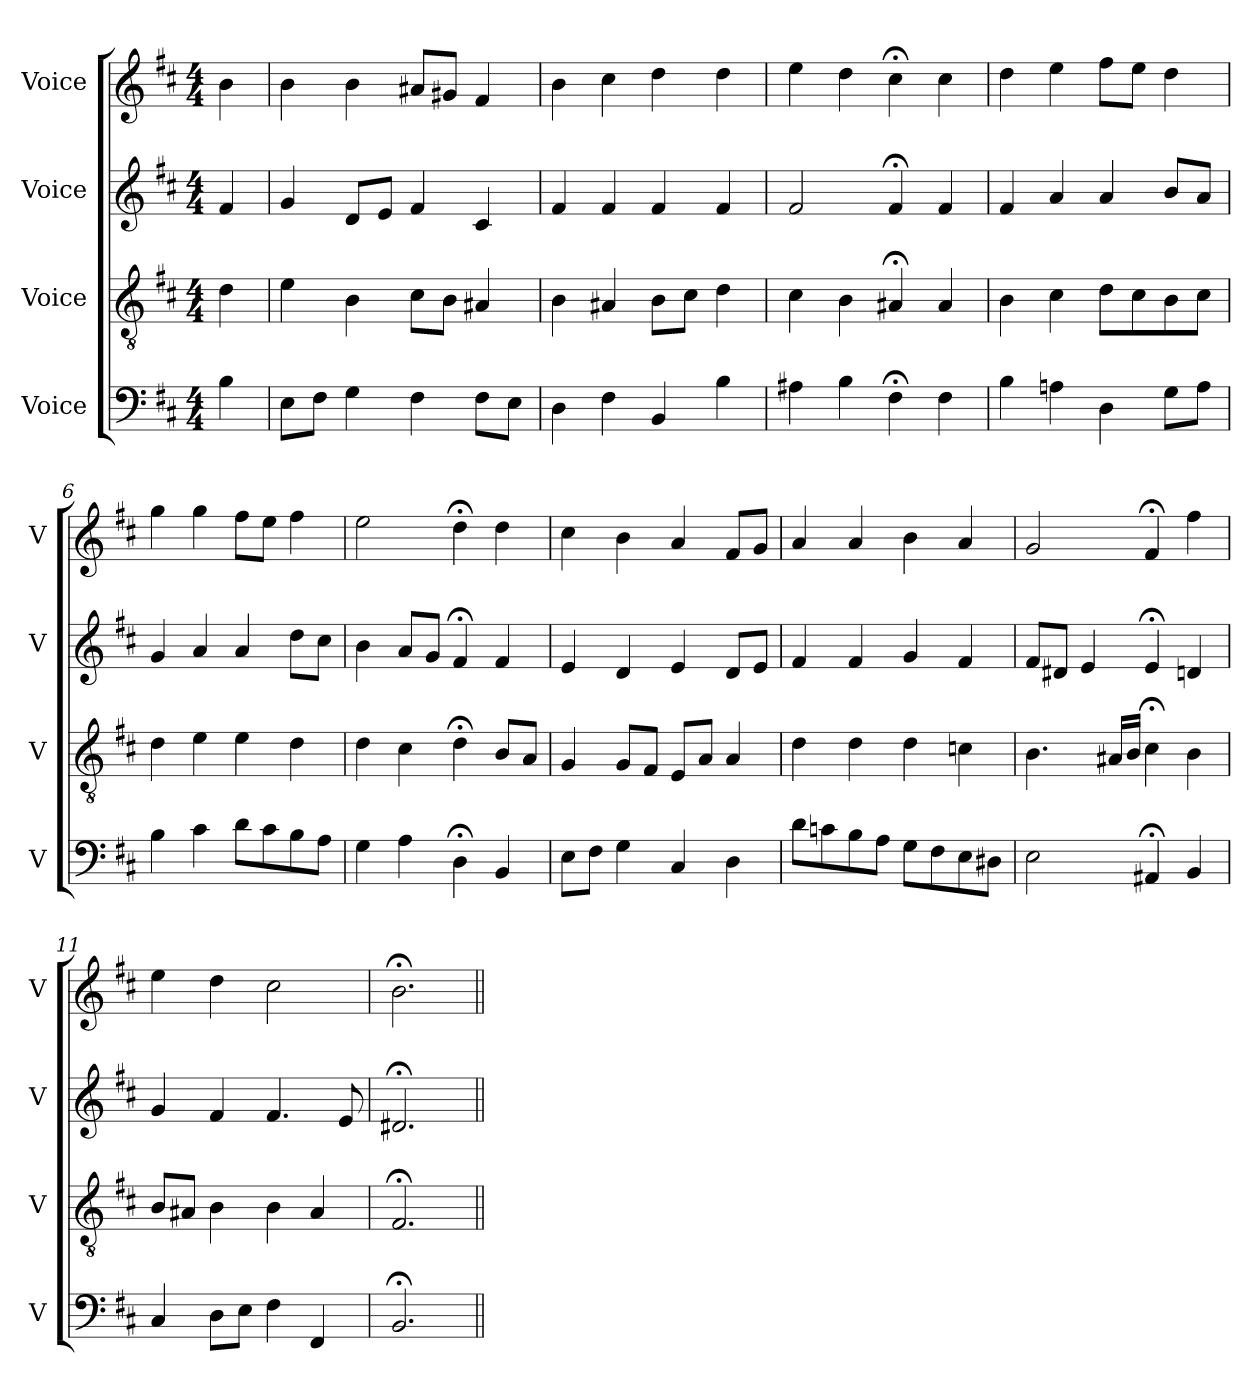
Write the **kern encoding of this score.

**kern	**kern	**kern	**kern
*part4	*part3	*part2	*part1
*staff4	*staff3	*staff2	*staff1
*I"Voice	*I"Voice	*I"Voice	*I"Voice
*I'V	*I'V	*I'V	*I'V
*clefF4	*clefGv2	*clefG2	*clefG2
*k[f#c#]	*k[f#c#]	*k[f#c#]	*k[f#c#]
*M4/4	*M4/4	*M4/4	*M4/4
*MM100	*MM100	*MM100	*MM100
=1	=1	=1	=1
4B\	4d\	4f#/	4b\
=2	=2	=2	=2
8E\L	4e\	4g/	4b\
8F#\J	.	.	.
4G\	4B\	8d/L	4b\
.	.	8e/J	.
4F#\	8c#\L	4f#/	8a#X/L
.	8B\J	.	8g#X/J
8F#\L	4A#X/	4c#/	4f#/
8E\J	.	.	.
=3	=3	=3	=3
4D\	4B\	4f#/	4b\
4F#\	4A#X/	4f#/	4cc#\
4BB/	8B\L	4f#/	4dd\
.	8c#\J	.	.
4B\	4d\	4f#/	4dd\
=4	=4	=4	=4
4A#X\	4c#\	2f#/	4ee\
4B\	4B\	.	4dd\
4F#;\	4A#X;/	4f#;/	4cc#;\
4F#\	4A#/	4f#/	4cc#\
=5	=5	=5	=5
4B\	4B\	4f#/	4dd\
4An\	4c#\	4a/	4ee\
4D\	8d\L	4a/	8ff#\L
.	8c#\	.	8ee\J
8G\L	8B\	8b/L	4dd\
8A\J	8c#\J	8a/J	.
=6	=6	=6	=6
4B\	4d\	4g/	4gg\
4c#\	4e\	4a/	4gg\
8d\L	4e\	4a/	8ff#\L
8c#\	.	.	8ee\J
8B\	4d\	8dd\L	4ff#\
8A\J	.	8cc#\J	.
!!LO:LB:g=z
=7	=7	=7	=7
4G\	4d\	4b\	2ee\
4A\	4c#\	8a/L	.
.	.	8g/J	.
4D;\	4d;\	4f#;/	4dd;\
4BB/	8B/L	4f#/	4dd\
.	8A/J	.	.
=8	=8	=8	=8
8E\L	4G/	4e/	4cc#\
8F#\J	.	.	.
4G\	8G/L	4d/	4b\
.	8F#/J	.	.
4C#/	8E/L	4e/	4a/
.	8A/J	.	.
4D\	4A/	8d/L	8f#/L
.	.	8e/J	8g/J
=9	=9	=9	=9
8d\L	4d\	4f#/	4a/
8cn\	.	.	.
8B\	4d\	4f#/	4a/
8A\J	.	.	.
8G\L	4d\	4g/	4b\
8F#\	.	.	.
8E\	4cn\	4f#/	4a/
8D#X\J	.	.	.
=10	=10	=10	=10
2E\	4.B\	8f#/L	2g/
.	.	8d#X/J	.
.	.	4e/	.
.	16A#X/LL	.	.
.	16B/JJ	.	.
4AA#X;/	4c#;\	4e;/	4f#;/
4BB/	4B\	4dn/	4ff#\
=11	=11	=11	=11
4C#/	8B/L	4g/	4ee\
.	8A#X/J	.	.
8D\L	4B\	4f#/	4dd\
8E\J	.	.	.
4F#\	4B\	4.f#/	2cc#\
4FF#/	4A#/	.	.
.	.	8e/	.
=12	=12	=12	=12
2.BB;/	2.F#;/	2.d#X;/	2.b;\
=||	=||	=||	=||
*-	*-	*-	*-
